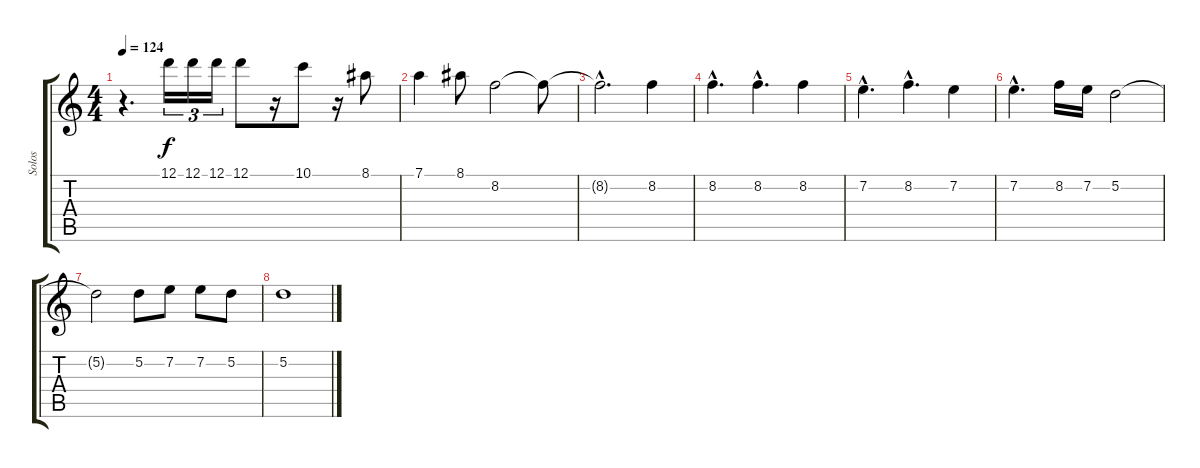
\track ("Solos" "Solos") {instrument distortionguitar}
\staff {score tabs}
\tuning (D4 A3 F3 C3 G2 D2) {hide}
\ts (4 4)
\tempo 124
\clef g2
\ks c
r.4{d dy f} 12.1.16{tu (3 2)} 12.1.16{tu (3 2)} 12.1.16{tu (3 2)} 12.1.8 r.16 10.1.8 r.16 8.1.8 |
7.1.4 8.1.8 8.2.2 8.2{t}.8 |
8.2{hac t}.2{d} 8.2.4 |
8.2{hac}.4{d} 8.2{hac}.4{d} 8.2.4 |
7.2{hac}.4{d} 8.2{hac}.4{d} 7.2.4 |
7.2{hac}.4{d} 8.2.16 7.2.16 5.2.2 |
5.2{t}.2 5.2.8 7.2.8 7.2.8 5.2.8 |
5.2.1
